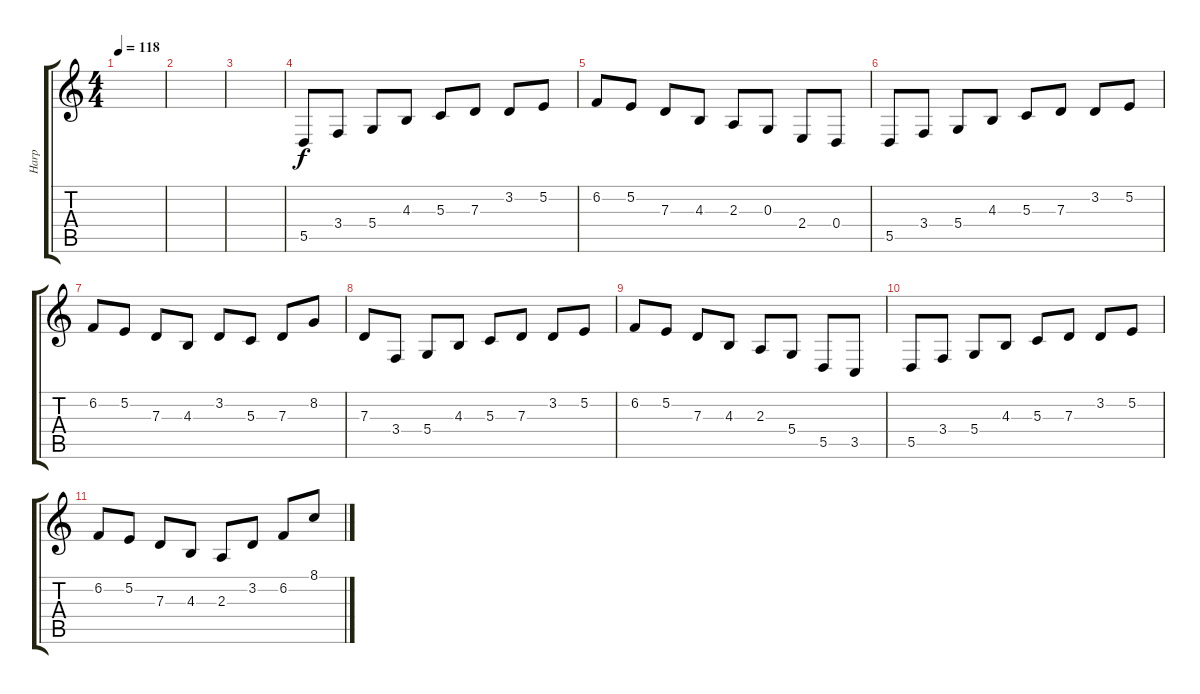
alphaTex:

\track ("Harp" "Harp") {instrument orchestralharp}
\staff {score tabs}
\tuning (E4 B3 G3 D3 A2 E2) {hide}
\ts (4 4)
\tempo 118
\clef g2
\ks c
|
|
|
5.5.8 3.4.8 5.4.8 4.3.8 5.3.8 7.3.8 3.2.8 5.2.8 |
6.2.8 5.2.8 7.3.8 4.3.8 2.3.8 0.3.8 2.4.8 0.4.8 |
5.5.8 3.4.8 5.4.8 4.3.8 5.3.8 7.3.8 3.2.8 5.2.8 |
6.2.8 5.2.8 7.3.8 4.3.8 3.2.8 5.3.8 7.3.8 8.2.8 |
7.3.8 3.4.8 5.4.8 4.3.8 5.3.8 7.3.8 3.2.8 5.2.8 |
6.2.8 5.2.8 7.3.8 4.3.8 2.3.8 5.4.8 5.5.8 3.5.8 |
5.5.8 3.4.8 5.4.8 4.3.8 5.3.8 7.3.8 3.2.8 5.2.8 |
6.2.8 5.2.8 7.3.8 4.3.8 2.3.8 3.2.8 6.2.8 8.1.8
